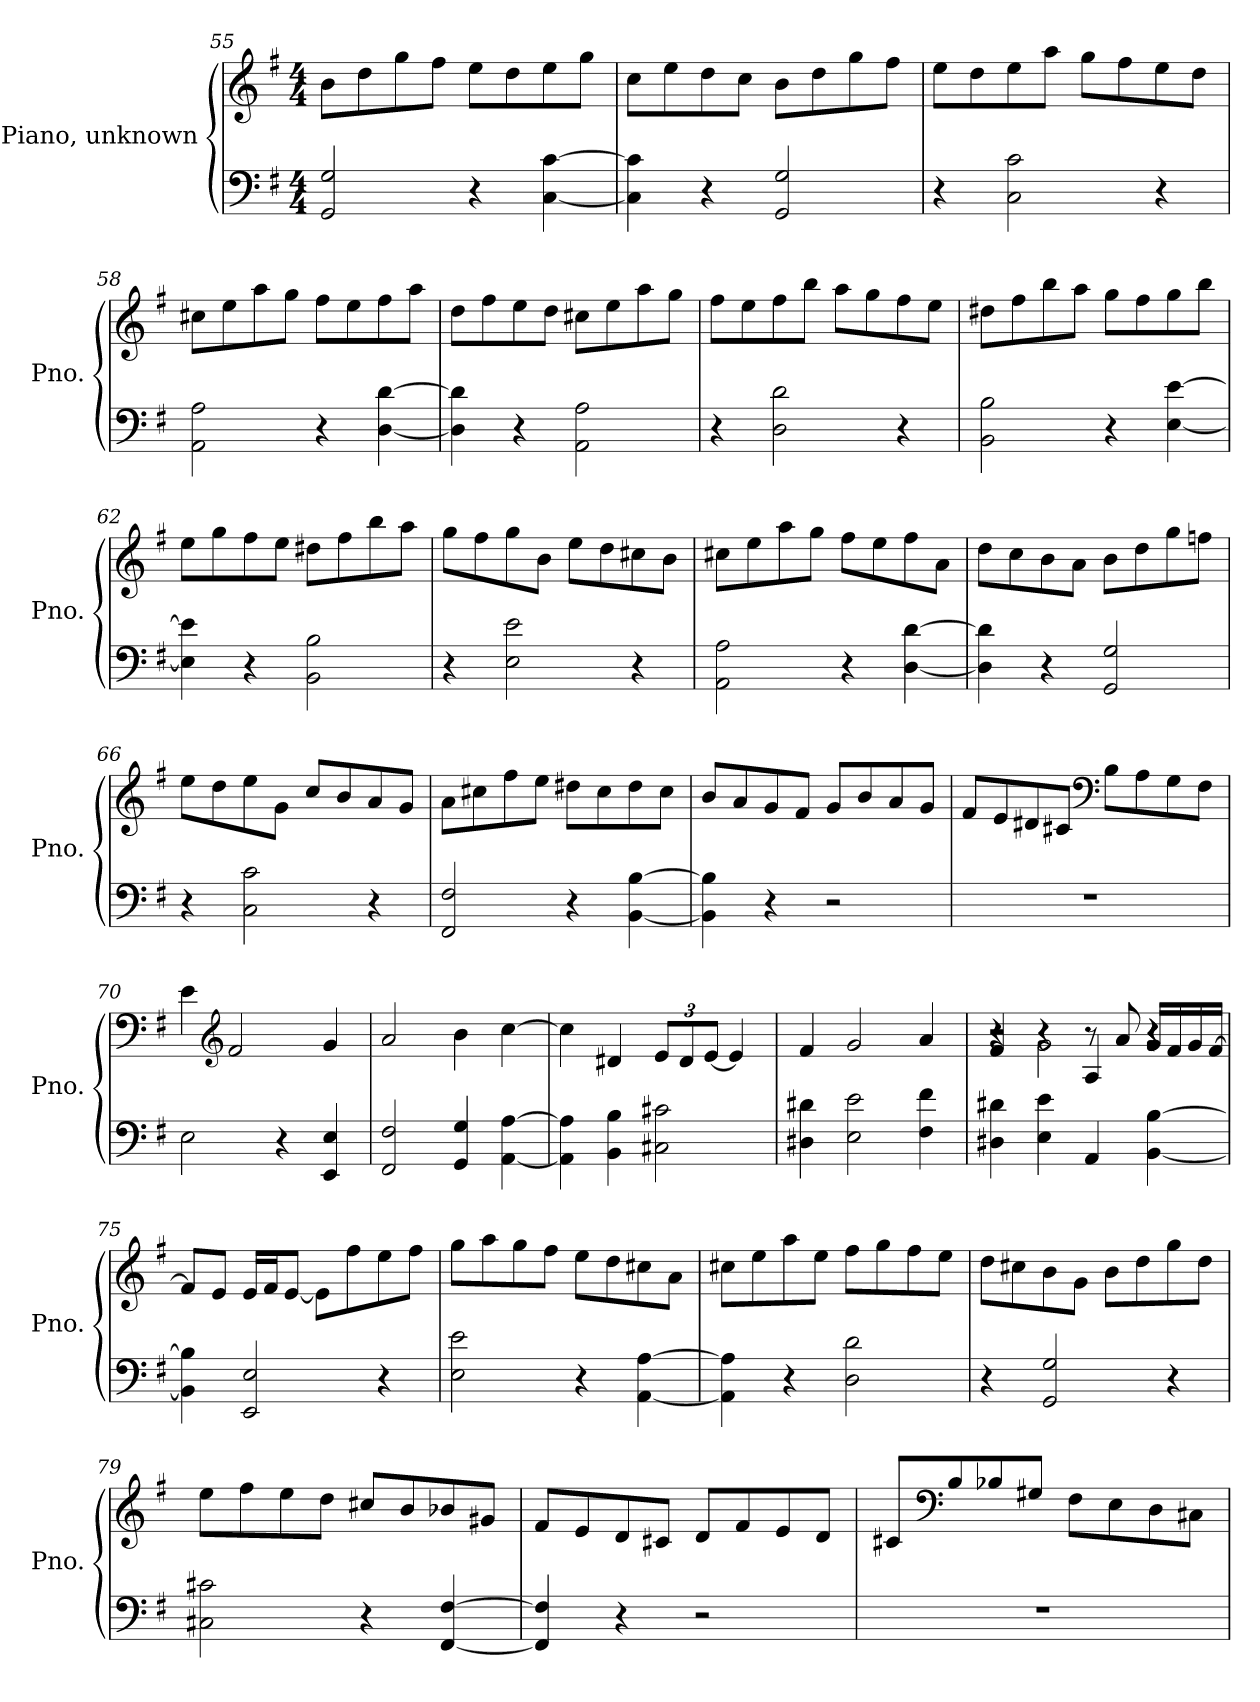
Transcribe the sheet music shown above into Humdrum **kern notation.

**kern	**kern
*part1	*part1
*staff2	*staff1
*I"Piano, unknown	*
*I'Pno.	*
*clefF4	*clefG2
*k[f#]	*k[f#]
*M4/4	*M4/4
=55	=55
2GG/ 2G/	8b\L
.	8dd\
.	8gg\
.	8ff#\J
4r	8ee\L
.	8dd\
[4C\ [4c\	8ee\
.	8gg\J
=56	=56
4C\] 4c\]	8cc\L
.	8ee\
4r	8dd\
.	8cc\J
2GG/ 2G/	8b\L
.	8dd\
.	8gg\
.	8ff#\J
!!LO:PB:g=z
=57	=57
4r	8ee\L
.	8dd\
2C\ 2c\	8ee\
.	8aa\J
.	8gg\L
.	8ff#\
4r	8ee\
.	8dd\J
=58	=58
2AA\ 2A\	8cc#X\L
.	8ee\
.	8aa\
.	8gg\J
4r	8ff#\L
.	8ee\
[4D\ [4d\	8ff#\
.	8aa\J
=59	=59
4D\] 4d\]	8dd\L
.	8ff#\
4r	8ee\
.	8dd\J
2AA\ 2A\	8cc#X\L
.	8ee\
.	8aa\
.	8gg\J
=60	=60
4r	8ff#\L
.	8ee\
2D\ 2d\	8ff#\
.	8bb\J
.	8aa\L
.	8gg\
4r	8ff#\
.	8ee\J
=61	=61
2BB\ 2B\	8dd#X\L
.	8ff#\
.	8bb\
.	8aa\J
4r	8gg\L
.	8ff#\
[4E\ [4e\	8gg\
.	8bb\J
!!LO:LB:g=z
=62	=62
4E\] 4e\]	8ee\L
.	8gg\
4r	8ff#\
.	8ee\J
2BB\ 2B\	8dd#X\L
.	8ff#\
.	8bb\
.	8aa\J
=63	=63
4r	8gg\L
.	8ff#\
2E\ 2e\	8gg\
.	8b\J
.	8ee\L
.	8dd\
4r	8cc#X\
.	8b\J
=64	=64
2AA\ 2A\	8cc#X\L
.	8ee\
.	8aa\
.	8gg\J
4r	8ff#\L
.	8ee\
[4D\ [4d\	8ff#\
.	8a\J
=65	=65
4D\] 4d\]	8dd\L
.	8cc\
4r	8b\
.	8a\J
2GG/ 2G/	8b\L
.	8dd\
.	8gg\
.	8ffn\J
=66	=66
4r	8ee\L
.	8dd\
2C\ 2c\	8ee\
.	8g\J
.	8cc/L
.	8b/
4r	8a/
.	8g/J
!!LO:LB:g=z
=67	=67
2FF#/ 2F#/	8a\L
.	8cc#X\
.	8ff#\
.	8ee\J
4r	8dd#X\L
.	8cc#\
[4BB\ [4B\	8dd#\
.	8cc#\J
=68	=68
4BB\] 4B\]	8b/L
.	8a/
4r	8g/
.	8f#/J
2r	8g/L
.	8b/
.	8a/
.	8g/J
=69	=69
1r	8f#/L
.	8e/
.	8d#X/
.	8c#X/J
*	*clefF4
.	8B\L
.	8A\
.	8G\
.	8F#\J
=70	=70
2E\	4e\
*	*clefG2
.	2f#/
4r	.
4EE/ 4E/	4g/
=71	=71
2FF#/ 2F#/	2a/
4GG/ 4G/	4b\
[4AA\ [4A\	[4cc\
!!LO:LB:g=z
=72	=72
4AA\] 4A\]	4cc\]
4BB\ 4B\	4d#X/
*	*Xbrackettup
2C#X\ 2c#X\	12e/L
.	12d#/
.	[12e/J
.	4e/]
=73	=73
4D#X\ 4d#X\	4f#/
2E\ 2e\	2g/
4F#\ 4f#\	4a/
=74	=74
*	*^
*	*	*^
4D#X\ 4d#X\	4f#/	4r	2r
4E\ 4e\	4r	2g\	.
4AA/	8r	.	4A/
.	8a/	.	.
[4BB\ [4B\	16g/LL	4r	4r
.	16f#/	.	.
.	16g/	.	.
.	[16f#/JJ	.	.
*	*v	*v	*v
=75	=75
4BB\] 4B\]	8f#/L]
.	8e/J
2EE/ 2E/	16e/LL
.	16f#/J
.	[8e/J
.	8e\L]
.	8ff#\
4r	8ee\
.	8ff#\J
=76	=76
2E\ 2e\	8gg\L
.	8aa\
.	8gg\
.	8ff#\J
4r	8ee\L
.	8dd\
[4AA\ [4A\	8cc#X\
.	8a\J
!!LO:LB:g=z
=77	=77
4AA\] 4A\]	8cc#X\L
.	8ee\
4r	8aa\
.	8ee\J
2D\ 2d\	8ff#\L
.	8gg\
.	8ff#\
.	8ee\J
=78	=78
4r	8dd\L
.	8cc#X\
2GG/ 2G/	8b\
.	8g\J
.	8b\L
.	8dd\
4r	8gg\
.	8dd\J
=79	=79
2C#X\ 2c#X\	8ee\L
.	8ff#\
.	8ee\
.	8dd\J
4r	8cc#X/L
.	8b/
[4FF#/ [4F#/	8b-X/
.	8g#X/J
=80	=80
4FF#/] 4F#/]	8f#/L
.	8e/
4r	8d/
.	8c#X/J
2r	8d/L
.	8f#/
.	8e/
.	8d/J
!!LO:LB:g=z
=81	=81
1r	8c#X/L
*	*clefF4
.	8B/
.	8B-X/
.	8G#X/J
.	8F#\L
.	8E\
.	8D\
.	8C#X\J
=	=
*-	*-
